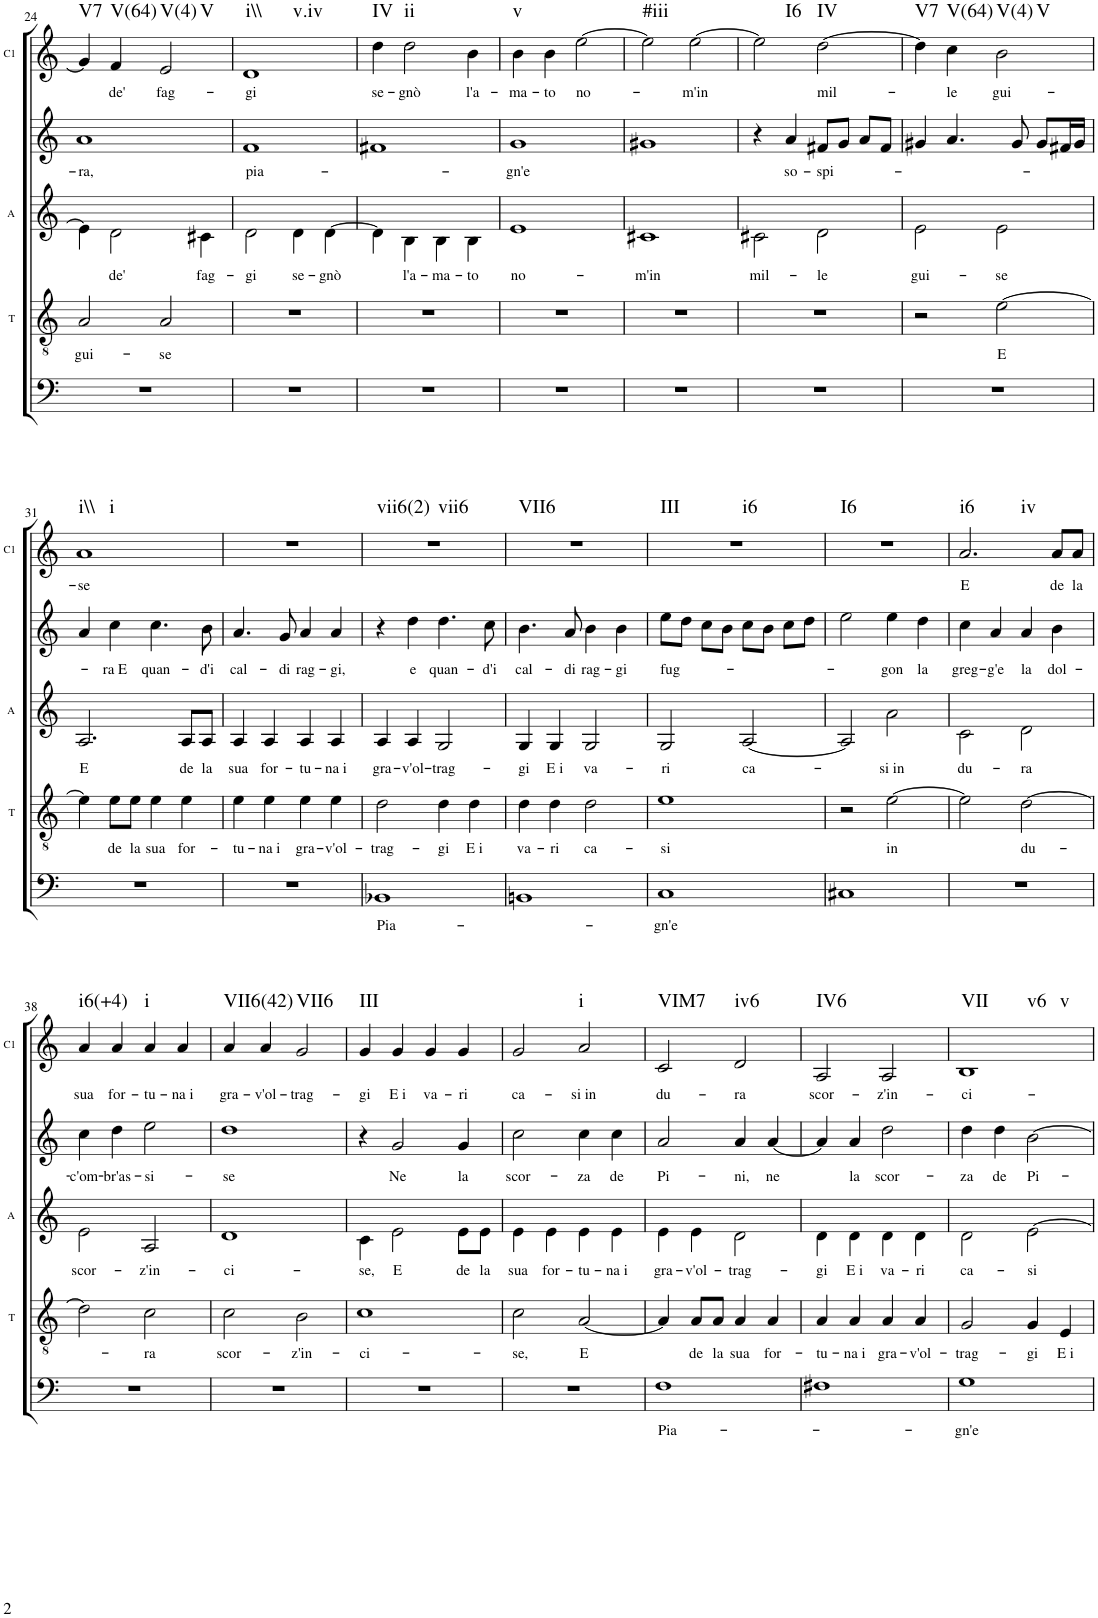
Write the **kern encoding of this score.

**kern	**text	**kern	**text	**kern	**text	**kern	**text	**kern	**text	**harte
*part5	*part5	*part4	*part4	*part3	*part3	*part2	*part2	*part1	*part1	*part1
*staff5	*staff5	*staff4	*staff4	*staff3	*staff3	*staff2	*staff2	*staff1	*staff1	*
*	*	*I"T	*	*I"A	*	*	*	*I"C1	*	*
*	*	*I'T	*	*I'A	*	*	*	*I'C1	*	*
!!LO:PB:g=z
*clefF4	*	*clefGv2	*	*clefG2	*	*clefG2	*	*clefG2	*	*
*k[]	*	*k[]	*	*k[]	*	*k[]	*	*k[]	*	*
*M4/4	*	*M4/4	*	*M4/4	*	*M4/4	*	*M4/4	*	*
*met(c)	*	*met(c)	*	*met(c)	*	*met(c)	*	*met(c)	*	*
=24	=24	=24	=24	=24	=24	=24	=24	=24	=24	=24
!	!	!	!LO:LY:b	!	!	!	!LO:LY:b	!	!	!LO:H:kt=V7
1r	.	2A/	gui-	4e\]	.	1a	-ra,	4g/]	.	N
!	!	!	!	!	!LO:LY:b	!	!	!	!LO:LY:b	!LO:H:kt=V(64)
.	.	.	.	2d\	de'	.	.	4f/	de'	N
!	!	!	!LO:LY:b	!	!	!	!	!	!LO:LY:b	!LO:H:n=1:kt=V(4)
!	!	!	!	!	!	!	!	!	!	!LO:H:n=2:kt=V
.	.	2A/	-se	.	.	.	.	2e/	fag-	N N
!	!	!	!	!	!LO:LY:b	!	!	!	!	!
.	.	.	.	4c#X\	fag-	.	.	.	.	.
=25	=25	=25	=25	=25	=25	=25	=25	=25	=25	=25
!	!	!	!	!	!LO:LY:b	!	!LO:LY:b	!	!LO:LY:b	!LO:H:n=1:kt=i\\
!	!	!	!	!	!	!	!	!	!	!LO:H:n=2:kt=v.iv
1r	.	1r	.	2d\	-gi	1f	pia-	1d	-gi	N N
!	!	!	!	!	!LO:LY:b	!	!	!	!	!
.	.	.	.	4d\	se-	.	.	.	.	.
!	!	!	!	!	!LO:LY:b	!	!	!	!	!
.	.	.	.	[4d\	-gnò	.	.	.	.	.
=26	=26	=26	=26	=26	=26	=26	=26	=26	=26	=26
!	!	!	!	!	!	!	!	!	!LO:LY:b	!LO:H:kt=IV
1r	.	1r	.	4d\]	.	1f#X	.	4dd\	se-	N
!	!	!	!	!	!LO:LY:b	!	!	!	!LO:LY:b	!LO:H:kt=ii
.	.	.	.	4B\	l'a-	.	.	2dd\	-gnò	N
!	!	!	!	!	!LO:LY:b	!	!	!	!	!
.	.	.	.	4B\	-ma-	.	.	.	.	.
!	!	!	!	!	!LO:LY:b	!	!	!	!LO:LY:b	!
.	.	.	.	4B\	-to	.	.	4b\	l'a-	.
=27	=27	=27	=27	=27	=27	=27	=27	=27	=27	=27
!	!	!	!	!	!LO:LY:b	!	!LO:LY:b	!	!LO:LY:b	!LO:H:kt=v
1r	.	1r	.	1e	no-	1g	-gn'e	4b\	-ma-	N
!	!	!	!	!	!	!	!	!	!LO:LY:b	!
.	.	.	.	.	.	.	.	4b\	-to	.
!	!	!	!	!	!	!	!	!	!LO:LY:b	!
.	.	.	.	.	.	.	.	[2ee\	no-	.
=28	=28	=28	=28	=28	=28	=28	=28	=28	=28	=28
!	!	!	!	!	!LO:LY:b	!	!	!	!	!LO:H:kt=#iii
1r	.	1r	.	1c#X	-m'in	1g#X	.	2ee\]	.	N
!	!	!	!	!	!	!	!	!	!LO:LY:b	!
.	.	.	.	.	.	.	.	[2ee\	-m'in	.
=29	=29	=29	=29	=29	=29	=29	=29	=29	=29	=29
!	!	!	!	!	!LO:LY:b	!	!	!	!	!LO:H:kt=I6
1r	.	1r	.	2c#X\	mil-	4r	.	2ee\]	.	N
!	!	!	!	!	!	!	!LO:LY:b	!	!	!
.	.	.	.	.	.	4a/	so-	.	.	.
!	!	!	!	!	!LO:LY:b	!	!LO:LY:b	!	!LO:LY:b	!LO:H:kt=IV
.	.	.	.	2d\	-le	8f#X/L	-spi-	[2dd\	mil-	N
.	.	.	.	.	.	8g/J	.	.	.	.
.	.	.	.	.	.	8a/L	.	.	.	.
.	.	.	.	.	.	8f#/J	.	.	.	.
=30	=30	=30	=30	=30	=30	=30	=30	=30	=30	=30
!	!	!	!	!	!LO:LY:b	!	!	!	!	!LO:H:kt=V7
1r	.	2r	.	2e\	gui-	4g#X/	.	4dd\]	.	N
!	!	!	!	!	!	!	!	!	!LO:LY:b	!LO:H:kt=V(64)
.	.	.	.	.	.	4.a/	.	4cc\	-le	N
!	!	!	!LO:LY:b	!	!LO:LY:b	!	!	!	!LO:LY:b	!LO:H:n=1:kt=V(4)
!	!	!	!	!	!	!	!	!	!	!LO:H:n=2:kt=V
.	.	[2e\	E	2e\	-se	.	.	2b\	gui-	N N
.	.	.	.	.	.	8g#/	.	.	.	.
.	.	.	.	.	.	8g#/L	.	.	.	.
.	.	.	.	.	.	16f#X/L	.	.	.	.
.	.	.	.	.	.	16g#/JJ	.	.	.	.
!!LO:LB:g=z
=31	=31	=31	=31	=31	=31	=31	=31	=31	=31	=31
!	!	!	!	!	!LO:LY:b	!	!	!	!LO:LY:b	!LO:H:n=1:kt=i\\
!	!	!	!	!	!	!	!	!	!	!LO:H:n=2:kt=i
1r	.	4e\]	.	2.A/	E	4a/	.	1a	-se	N N
!	!	!	!LO:LY:b	!	!	!	!LO:LY:b	!	!	!
.	.	8e\L	de	.	.	4cc\	ra E	.	.	.
!	!	!	!LO:LY:b	!	!	!	!	!	!	!
.	.	8e\J	la	.	.	.	.	.	.	.
!	!	!	!LO:LY:b	!	!	!	!LO:LY:b	!	!	!
.	.	4e\	sua	.	.	4.cc\	quan-	.	.	.
!	!	!	!LO:LY:b	!	!LO:LY:b	!	!	!	!	!
.	.	4e\	for-	8A/L	de	.	.	.	.	.
!	!	!	!	!	!LO:LY:b	!	!LO:LY:b	!	!	!
.	.	.	.	8A/J	la	8b\	-d'i	.	.	.
=32	=32	=32	=32	=32	=32	=32	=32	=32	=32	=32
!	!	!	!LO:LY:b	!	!LO:LY:b	!	!LO:LY:b	!	!	!
1r	.	4e\	-tu-	4A/	sua	4.a/	cal-	1r	.	.
!	!	!	!LO:LY:b	!	!LO:LY:b	!	!	!	!	!
.	.	4e\	na i	4A/	for-	.	.	.	.	.
!	!	!	!	!	!	!	!LO:LY:b	!	!	!
.	.	.	.	.	.	8g/	-di	.	.	.
!	!	!	!LO:LY:b	!	!LO:LY:b	!	!LO:LY:b	!	!	!
.	.	4e\	gra-	4A/	-tu-	4a/	rag-	.	.	.
!	!	!	!LO:LY:b	!	!LO:LY:b	!	!LO:LY:b	!	!	!
.	.	4e\	-v'ol-	4A/	na i	4a/	-gi,	.	.	.
=33	=33	=33	=33	=33	=33	=33	=33	=33	=33	=33
!	!LO:LY:b	!	!LO:LY:b	!	!LO:LY:b	!	!	!	!	!LO:H:n=1:kt=vii6(2)
!	!	!	!	!	!	!	!	!	!	!LO:H:n=2:kt=vii6
1BB-X	Pia-	2d\	-trag-	4A/	gra-	4r	.	1r	.	N N
!	!	!	!	!	!LO:LY:b	!	!LO:LY:b	!	!	!
.	.	.	.	4A/	-v'ol-	4dd\	e	.	.	.
!	!	!	!LO:LY:b	!	!LO:LY:b	!	!LO:LY:b	!	!	!
.	.	4d\	-gi	2G/	-trag-	4.dd\	quan-	.	.	.
!	!	!	!LO:LY:b	!	!	!	!	!	!	!
.	.	4d\	E i	.	.	.	.	.	.	.
!	!	!	!	!	!	!	!LO:LY:b	!	!	!
.	.	.	.	.	.	8cc\	-d'i	.	.	.
=34	=34	=34	=34	=34	=34	=34	=34	=34	=34	=34
!	!	!	!LO:LY:b	!	!LO:LY:b	!	!LO:LY:b	!	!	!LO:H:kt=VII6
1BBn	.	4d\	va-	4G/	-gi	4.b\	cal-	1r	.	N
!	!	!	!LO:LY:b	!	!LO:LY:b	!	!	!	!	!
.	.	4d\	-ri	4G/	E i	.	.	.	.	.
!	!	!	!	!	!	!	!LO:LY:b	!	!	!
.	.	.	.	.	.	8a/	-di	.	.	.
!	!	!	!LO:LY:b	!	!LO:LY:b	!	!LO:LY:b	!	!	!
.	.	2d\	ca-	2G/	va-	4b\	rag-	.	.	.
!	!	!	!	!	!	!	!LO:LY:b	!	!	!
.	.	.	.	.	.	4b\	-gi	.	.	.
=35	=35	=35	=35	=35	=35	=35	=35	=35	=35	=35
!	!LO:LY:b	!	!LO:LY:b	!	!LO:LY:b	!	!LO:LY:b	!	!	!LO:H:n=1:kt=III
!	!	!	!	!	!	!	!	!	!	!LO:H:n=2:kt=i6
1C	-gn'e	1e	-si	2G/	-ri	8ee\L	fug-	1r	.	N N
.	.	.	.	.	.	8dd\J	.	.	.	.
.	.	.	.	.	.	8cc\L	.	.	.	.
.	.	.	.	.	.	8b\J	.	.	.	.
!	!	!	!	!	!LO:LY:b	!	!	!	!	!
.	.	.	.	[2A/	ca-	8cc\L	.	.	.	.
.	.	.	.	.	.	8b\J	.	.	.	.
.	.	.	.	.	.	8cc\L	.	.	.	.
.	.	.	.	.	.	8dd\J	.	.	.	.
=36	=36	=36	=36	=36	=36	=36	=36	=36	=36	=36
!	!	!	!	!	!	!	!	!	!	!LO:H:kt=I6
1C#X	.	2r	.	2A/]	.	2ee\	.	1r	.	N
!	!	!	!LO:LY:b	!	!LO:LY:b	!	!LO:LY:b	!	!	!
.	.	[2e\	in	2a\	si in	4ee\	-gon	.	.	.
!	!	!	!	!	!	!	!LO:LY:b	!	!	!
.	.	.	.	.	.	4dd\	la	.	.	.
=37	=37	=37	=37	=37	=37	=37	=37	=37	=37	=37
!	!	!	!	!	!LO:LY:b	!	!LO:LY:b	!	!LO:LY:b	!LO:H:n=1:kt=i6
!	!	!	!	!	!	!	!	!	!	!LO:H:n=2:kt=iv
1r	.	2e\]	.	2c\	du-	4cc\	greg-	2.a/	E	N N
!	!	!	!	!	!	!	!LO:LY:b	!	!	!
.	.	.	.	.	.	4a/	-g'e	.	.	.
!	!	!	!LO:LY:b	!	!LO:LY:b	!	!LO:LY:b	!	!	!
.	.	[2d\	du-	2d\	-ra	4a/	la	.	.	.
!	!	!	!	!	!	!	!LO:LY:b	!	!LO:LY:b	!
.	.	.	.	.	.	4b\	dol-	8a/L	de	.
!	!	!	!	!	!	!	!	!	!LO:LY:b	!
.	.	.	.	.	.	.	.	8a/J	la	.
!!LO:LB:g=z
=38	=38	=38	=38	=38	=38	=38	=38	=38	=38	=38
!	!	!	!	!	!LO:LY:b	!	!LO:LY:b	!	!LO:LY:b	!LO:H:kt=i6(+4)
1r	.	2d\]	.	2e\	scor-	4cc\	-c'om-	4a/	sua	N
!	!	!	!	!	!	!	!LO:LY:b	!	!LO:LY:b	!
.	.	.	.	.	.	4dd\	-br'as-	4a/	for-	.
!	!	!	!LO:LY:b	!	!LO:LY:b	!	!LO:LY:b	!	!LO:LY:b	!LO:H:kt=i
.	.	2c\	-ra	2A/	-z'in-	2ee\	-si-	4a/	-tu-	N
!	!	!	!	!	!	!	!	!	!LO:LY:b	!
.	.	.	.	.	.	.	.	4a/	na i	.
=39	=39	=39	=39	=39	=39	=39	=39	=39	=39	=39
!	!	!	!LO:LY:b	!	!LO:LY:b	!	!LO:LY:b	!	!LO:LY:b	!LO:H:kt=VII6(42)
1r	.	2c\	scor-	1d	-ci-	1dd	-se	4a/	gra-	N
!	!	!	!	!	!	!	!	!	!LO:LY:b	!
.	.	.	.	.	.	.	.	4a/	-v'ol-	.
!	!	!	!LO:LY:b	!	!	!	!	!	!LO:LY:b	!LO:H:kt=VII6
.	.	2B\	-z'in-	.	.	.	.	2g/	-trag-	N
=40	=40	=40	=40	=40	=40	=40	=40	=40	=40	=40
!	!	!	!LO:LY:b	!	!LO:LY:b	!	!	!	!LO:LY:b	!LO:H:kt=III
1r	.	1c	-ci-	4c\	-se,	4r	.	4g/	-gi	N
!	!	!	!	!	!LO:LY:b	!	!LO:LY:b	!	!LO:LY:b	!
.	.	.	.	2e\	E	2g/	Ne	4g/	E i	.
!	!	!	!	!	!	!	!	!	!LO:LY:b	!
.	.	.	.	.	.	.	.	4g/	va-	.
!	!	!	!	!	!LO:LY:b	!	!LO:LY:b	!	!LO:LY:b	!
.	.	.	.	8e\L	de	4g/	la	4g/	-ri	.
!	!	!	!	!	!LO:LY:b	!	!	!	!	!
.	.	.	.	8e\J	la	.	.	.	.	.
=41	=41	=41	=41	=41	=41	=41	=41	=41	=41	=41
!	!	!	!LO:LY:b	!	!LO:LY:b	!	!LO:LY:b	!	!LO:LY:b	!
1r	.	2c\	-se,	4e\	sua	2cc\	scor-	2g/	ca-	.
!	!	!	!	!	!LO:LY:b	!	!	!	!	!
.	.	.	.	4e\	for-	.	.	.	.	.
!	!	!	!LO:LY:b	!	!LO:LY:b	!	!LO:LY:b	!	!LO:LY:b	!LO:H:kt=i
.	.	[2A/	E	4e\	-tu-	4cc\	-za	2a/	si in	N
!	!	!	!	!	!LO:LY:b	!	!LO:LY:b	!	!	!
.	.	.	.	4e\	na i	4cc\	de	.	.	.
=42	=42	=42	=42	=42	=42	=42	=42	=42	=42	=42
!	!LO:LY:b	!	!	!	!LO:LY:b	!	!LO:LY:b	!	!LO:LY:b	!LO:H:kt=VIM7
1F	Pia-	4A/]	.	4e\	gra-	2a/	Pi-	2c/	du-	N
!	!	!	!LO:LY:b	!	!LO:LY:b	!	!	!	!	!
.	.	8A/L	de	4e\	-v'ol-	.	.	.	.	.
!	!	!	!LO:LY:b	!	!	!	!	!	!	!
.	.	8A/J	la	.	.	.	.	.	.	.
!	!	!	!LO:LY:b	!	!LO:LY:b	!	!LO:LY:b	!	!LO:LY:b	!LO:H:kt=iv6
.	.	4A/	sua	2d\	-trag-	4a/	-ni,	2d/	-ra	N
!	!	!	!LO:LY:b	!	!	!	!LO:LY:b	!	!	!
.	.	4A/	for-	.	.	[4a/	ne	.	.	.
=43	=43	=43	=43	=43	=43	=43	=43	=43	=43	=43
!	!	!	!LO:LY:b	!	!LO:LY:b	!	!	!	!LO:LY:b	!LO:H:kt=IV6
1F#X	.	4A/	-tu-	4d\	-gi	4a/]	.	2A/	scor-	N
!	!	!	!LO:LY:b	!	!LO:LY:b	!	!LO:LY:b	!	!	!
.	.	4A/	na i	4d\	E i	4a/	la	.	.	.
!	!	!	!LO:LY:b	!	!LO:LY:b	!	!LO:LY:b	!	!LO:LY:b	!
.	.	4A/	gra-	4d\	va-	2dd\	scor-	2A/	-z'in-	.
!	!	!	!LO:LY:b	!	!LO:LY:b	!	!	!	!	!
.	.	4A/	-v'ol-	4d\	-ri	.	.	.	.	.
=44	=44	=44	=44	=44	=44	=44	=44	=44	=44	=44
!	!LO:LY:b	!	!LO:LY:b	!	!LO:LY:b	!	!LO:LY:b	!	!LO:LY:b	!LO:H:n=1:kt=VII
!	!	!	!	!	!	!	!	!	!	!LO:H:n=2:kt=v6
!	!	!	!	!	!	!	!	!	!	!LO:H:n=3:kt=v
1G	-gn'e	2G/	-trag-	2d\	ca-	4dd\	-za	1B	-ci-	N N N
!	!	!	!	!	!	!	!LO:LY:b	!	!	!
.	.	.	.	.	.	4dd\	de	.	.	.
!	!	!	!LO:LY:b	!	!LO:LY:b	!	!LO:LY:b	!	!	!
.	.	4G/	-gi	[2e\	-si	[2b\	Pi-	.	.	.
!	!	!	!LO:LY:b	!	!	!	!	!	!	!
.	.	4E/	E i	.	.	.	.	.	.	.
=	=	=	=	=	=	=	=	=	=	=
*-	*-	*-	*-	*-	*-	*-	*-	*-	*-	*-
